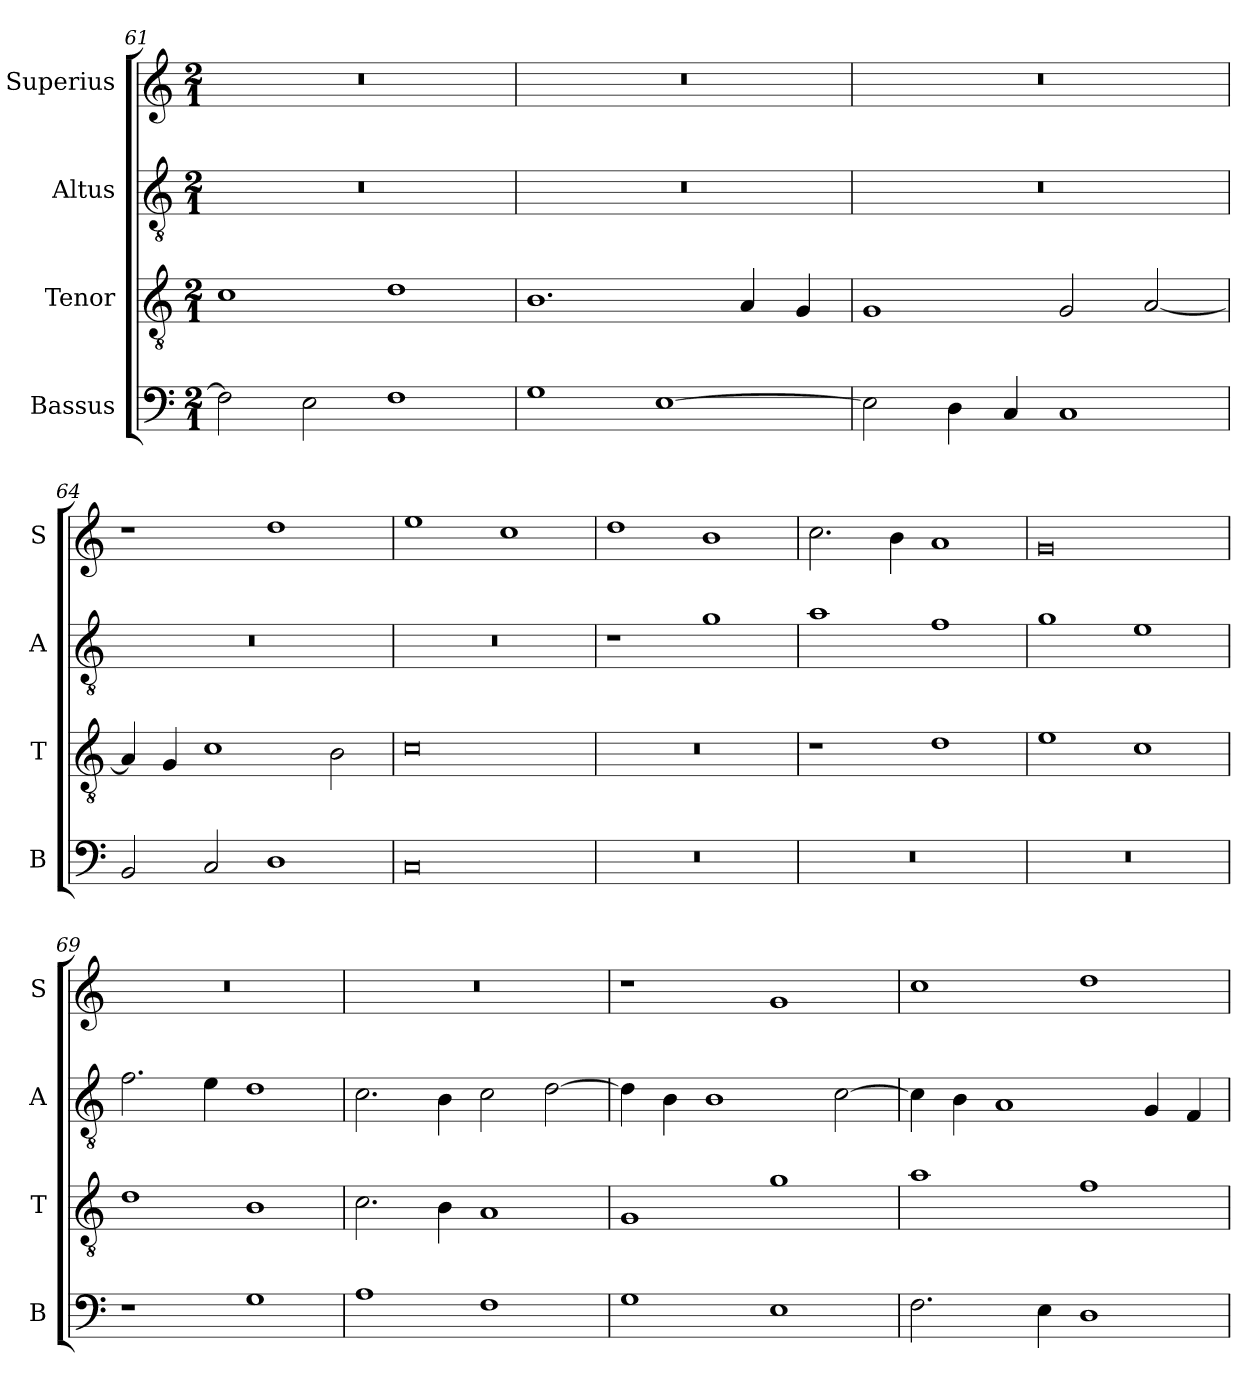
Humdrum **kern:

**kern	**kern	**kern	**kern
*part4	*part3	*part2	*part1
*staff4	*staff3	*staff2	*staff1
*I"Bassus	*I"Tenor	*I"Altus	*I"Superius
*I'B	*I'T	*I'A	*I'S
*clefF4	*clefGv2	*clefGv2	*clefG2
*k[]	*k[]	*k[]	*k[]
*M2/1	*M2/1	*M2/1	*M2/1
=61	=61	=61	=61
2F\]	1c	0r	0r
2E\	.	.	.
1F	1d	.	.
=62	=62	=62	=62
1G	1.B	0r	0r
[1E	.	.	.
.	4A/	.	.
.	4G/	.	.
=63	=63	=63	=63
2E\]	1G	0r	0r
4D\	.	.	.
4C/	.	.	.
1C	2G/	.	.
.	[2A/	.	.
=64	=64	=64	=64
2BB/	4A/]	0r	1r
.	4G/	.	.
2C/	1c	.	.
1D	.	.	1dd
.	2B\	.	.
=65	=65	=65	=65
0C	0c	0r	1ee
.	.	.	1cc
=66	=66	=66	=66
0r	0r	1r	1dd
.	.	1g	1b
=67	=67	=67	=67
0r	1r	1a	2.cc\
.	.	.	4b\
.	1d	1f	1a
=68	=68	=68	=68
0r	1e	1g	0g
.	1c	1e	.
=69	=69	=69	=69
1r	1d	2.f\	0r
.	.	4e\	.
1G	1B	1d	.
=70	=70	=70	=70
1A	2.c\	2.c\	0r
.	4B\	4B\	.
1F	1A	2c\	.
.	.	[2d\	.
=71	=71	=71	=71
1G	1G	4d\]	1r
.	.	4B\	.
.	.	1B	.
1E	1g	.	1g
.	.	[2c\	.
=72	=72	=72	=72
2.F\	1a	4c\]	1cc
.	.	4B\	.
.	.	1A	.
4E\	.	.	.
1D	1f	.	1dd
.	.	4G/	.
.	.	4F/	.
=	=	=	=
*-	*-	*-	*-
